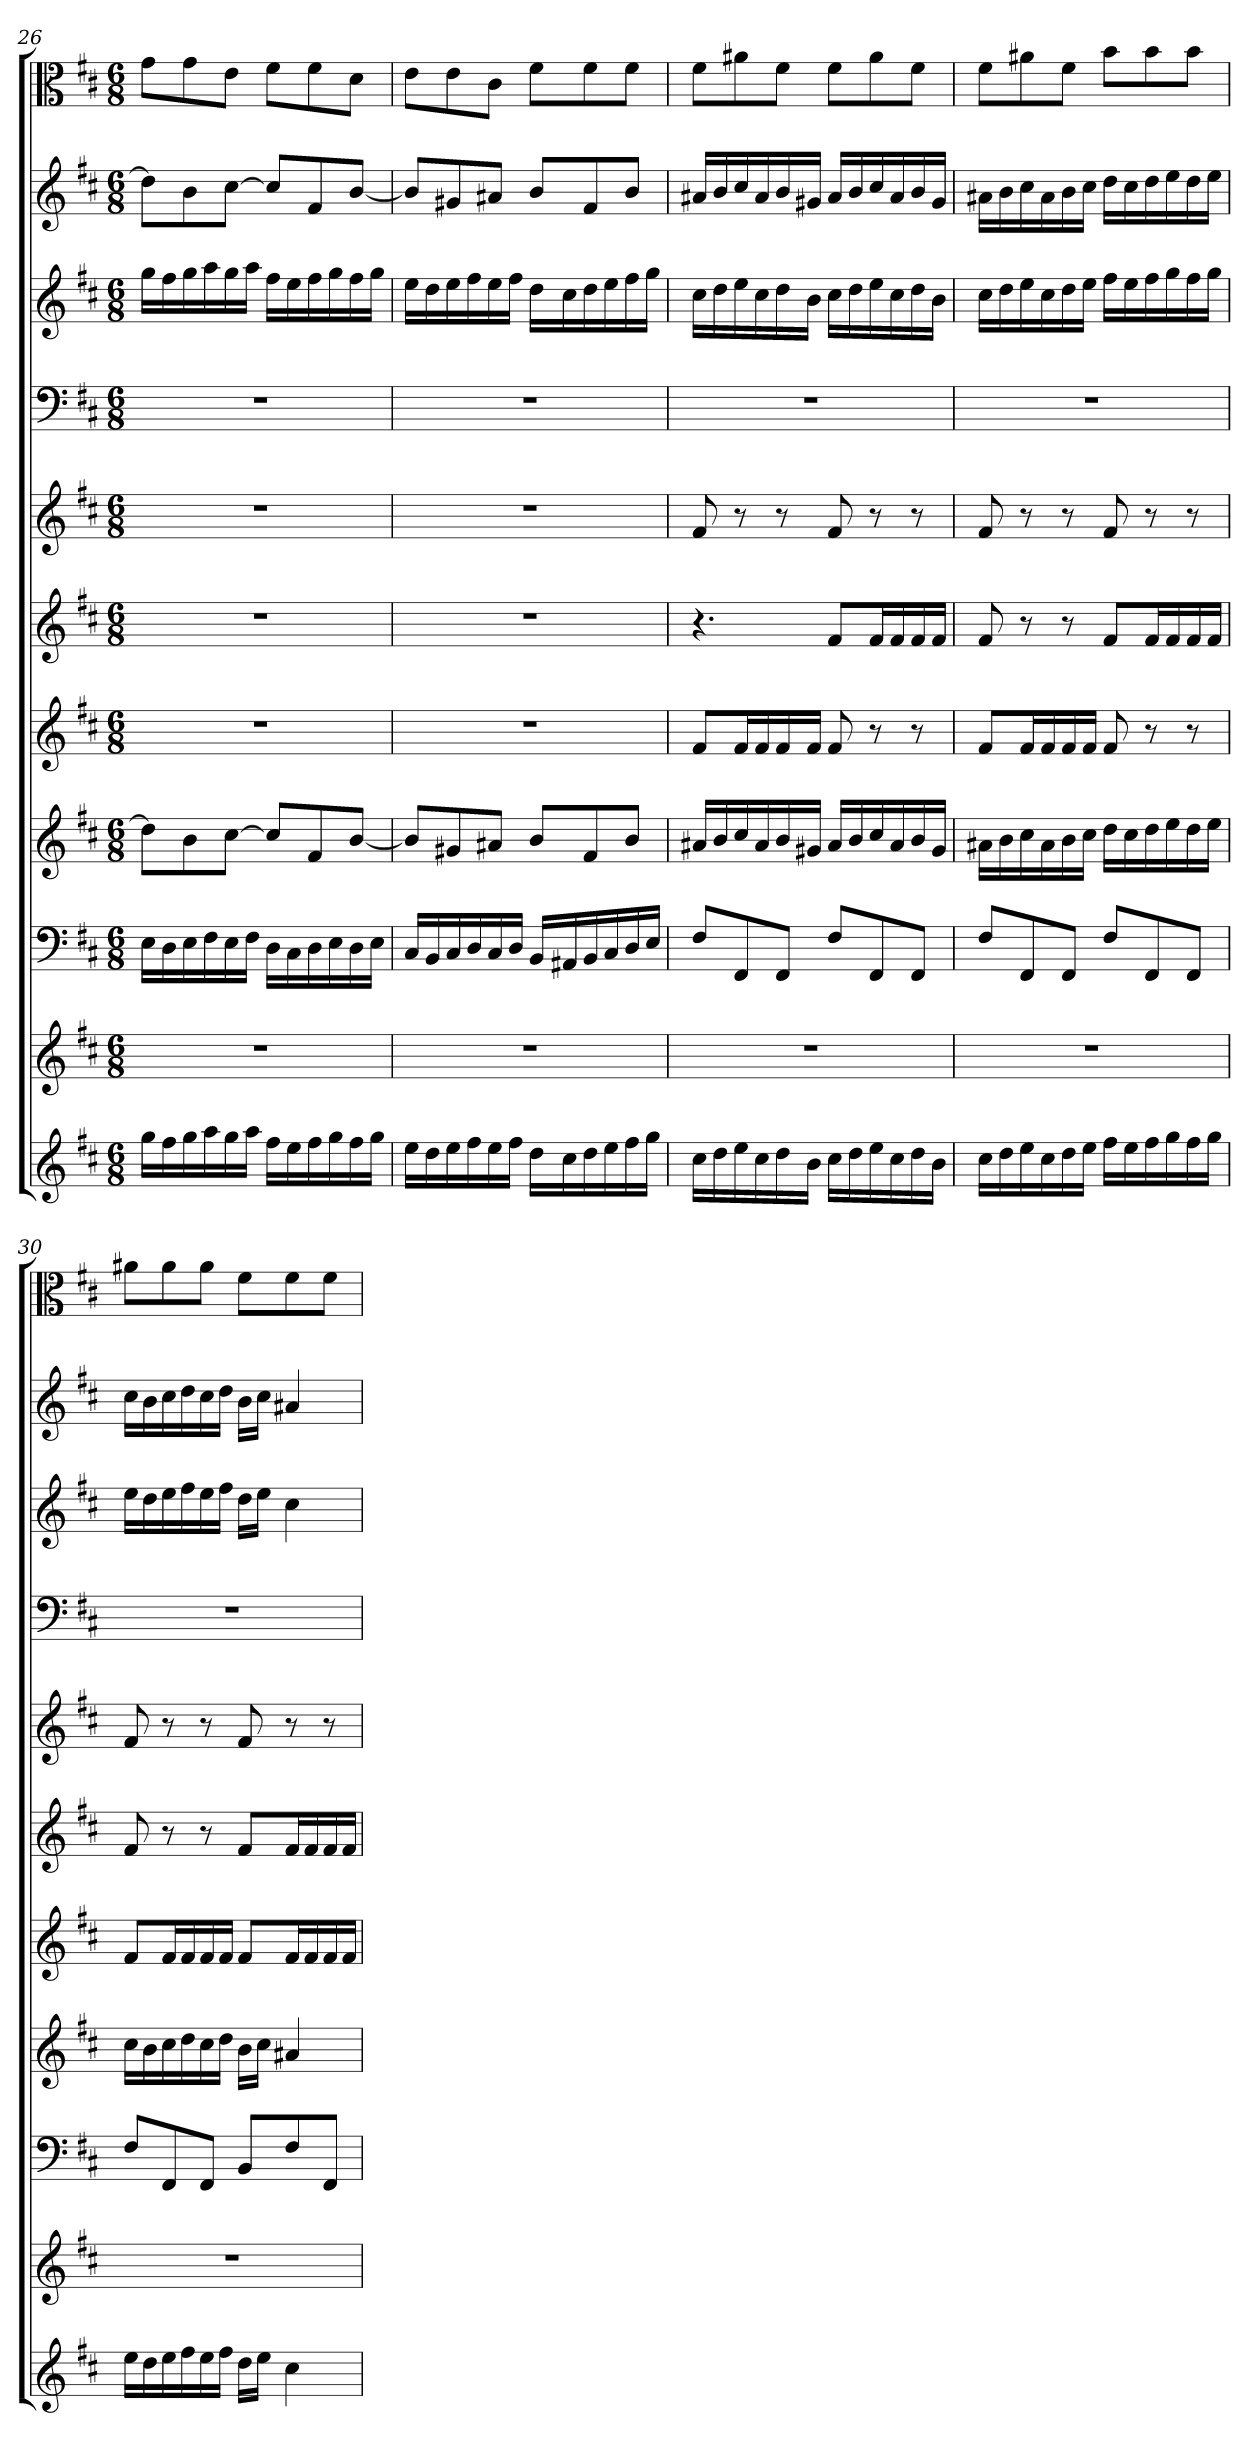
**kern	**kern	**kern	**kern	**kern	**kern	**kern	**kern	**kern	**kern	**kern
*part11	*part10	*part9	*part8	*part7	*part6	*part5	*part4	*part3	*part2	*part1
*staff11	*staff10	*staff9	*staff8	*staff7	*staff6	*staff5	*staff4	*staff3	*staff2	*staff1
*clefG2	*clefG2	*clefF4	*clefG2	*clefG2	*clefG2	*clefG2	*clefF4	*clefG2	*clefG2	*clefC3
*k[f#c#]	*k[f#c#]	*k[f#c#]	*k[f#c#]	*k[f#c#]	*k[f#c#]	*k[f#c#]	*k[f#c#]	*k[f#c#]	*k[f#c#]	*k[f#c#]
*D:	*D:	*D:	*D:	*D:	*D:	*D:	*D:	*D:	*D:	*D:
*M6/8	*M6/8	*M6/8	*M6/8	*M6/8	*M6/8	*M6/8	*M6/8	*M6/8	*M6/8	*M6/8
=26	=26	=26	=26	=26	=26	=26	=26	=26	=26	=26
16gg\LL	2.r	16E\LL	8dd\L]	2.r	2.r	2.r	2.r	16gg\LL	8dd\L]	8g\L
16ff#\	.	16D\	.	.	.	.	.	16ff#\	.	.
16gg\	.	16E\	8b\	.	.	.	.	16gg\	8b\	8g\
16aa\	.	16F#\	.	.	.	.	.	16aa\	.	.
16gg\	.	16E\	[8cc#\J	.	.	.	.	16gg\	[8cc#\J	8e\J
16aa\JJ	.	16F#\JJ	.	.	.	.	.	16aa\JJ	.	.
16ff#\LL	.	16D\LL	8cc#/L]	.	.	.	.	16ff#\LL	8cc#/L]	8f#\L
16ee\	.	16C#\	.	.	.	.	.	16ee\	.	.
16ff#\	.	16D\	8f#/	.	.	.	.	16ff#\	8f#/	8f#\
16gg\	.	16E\	.	.	.	.	.	16gg\	.	.
16ff#\	.	16D\	[8b/J	.	.	.	.	16ff#\	[8b/J	8d\J
16gg\JJ	.	16E\JJ	.	.	.	.	.	16gg\JJ	.	.
=27	=27	=27	=27	=27	=27	=27	=27	=27	=27	=27
16ee\LL	2.r	16C#/LL	8b/L]	2.r	2.r	2.r	2.r	16ee\LL	8b/L]	8e\L
16dd\	.	16BB/	.	.	.	.	.	16dd\	.	.
16ee\	.	16C#/	8g#X/	.	.	.	.	16ee\	8g#X/	8e\
16ff#\	.	16D/	.	.	.	.	.	16ff#\	.	.
16ee\	.	16C#/	8a#X/J	.	.	.	.	16ee\	8a#X/J	8c#\J
16ff#\JJ	.	16D/JJ	.	.	.	.	.	16ff#\JJ	.	.
16dd\LL	.	16BB/LL	8b/L	.	.	.	.	16dd\LL	8b/L	8f#\L
16cc#\	.	16AA#X/	.	.	.	.	.	16cc#\	.	.
16dd\	.	16BB/	8f#/	.	.	.	.	16dd\	8f#/	8f#\
16ee\	.	16C#/	.	.	.	.	.	16ee\	.	.
16ff#\	.	16D/	8b/J	.	.	.	.	16ff#\	8b/J	8f#\J
16gg\JJ	.	16E/JJ	.	.	.	.	.	16gg\JJ	.	.
=28	=28	=28	=28	=28	=28	=28	=28	=28	=28	=28
16cc#\LL	2.r	8F#/L	16a#X/LL	8f#/L	4.r	8f#/	2.r	16cc#\LL	16a#X/LL	8f#\L
16dd\	.	.	16b/	.	.	.	.	16dd\	16b/	.
16ee\	.	8FF#/	16cc#/	16f#/L	.	8r	.	16ee\	16cc#/	8a#X\
16cc#\	.	.	16a#/	16f#/	.	.	.	16cc#\	16a#/	.
16dd\	.	8FF#/J	16b/	16f#/	.	8r	.	16dd\	16b/	8f#\J
16b\JJ	.	.	16g#X/JJ	16f#/JJ	.	.	.	16b\JJ	16g#X/JJ	.
16cc#\LL	.	8F#/L	16a#/LL	8f#/	8f#/L	8f#/	.	16cc#\LL	16a#/LL	8f#\L
16dd\	.	.	16b/	.	.	.	.	16dd\	16b/	.
16ee\	.	8FF#/	16cc#/	8r	16f#/L	8r	.	16ee\	16cc#/	8a#\
16cc#\	.	.	16a#/	.	16f#/	.	.	16cc#\	16a#/	.
16dd\	.	8FF#/J	16b/	8r	16f#/	8r	.	16dd\	16b/	8f#\J
16b\JJ	.	.	16g#/JJ	.	16f#/JJ	.	.	16b\JJ	16g#/JJ	.
=29	=29	=29	=29	=29	=29	=29	=29	=29	=29	=29
16cc#\LL	2.r	8F#/L	16a#X\LL	8f#/L	8f#/	8f#/	2.r	16cc#\LL	16a#X\LL	8f#\L
16dd\	.	.	16b\	.	.	.	.	16dd\	16b\	.
16ee\	.	8FF#/	16cc#\	16f#/L	8r	8r	.	16ee\	16cc#\	8a#X\
16cc#\	.	.	16a#\	16f#/	.	.	.	16cc#\	16a#\	.
16dd\	.	8FF#/J	16b\	16f#/	8r	8r	.	16dd\	16b\	8f#\J
16ee\JJ	.	.	16cc#\JJ	16f#/JJ	.	.	.	16ee\JJ	16cc#\JJ	.
16ff#\LL	.	8F#/L	16dd\LL	8f#/	8f#/L	8f#/	.	16ff#\LL	16dd\LL	8b\L
16ee\	.	.	16cc#\	.	.	.	.	16ee\	16cc#\	.
16ff#\	.	8FF#/	16dd\	8r	16f#/L	8r	.	16ff#\	16dd\	8b\
16gg\	.	.	16ee\	.	16f#/	.	.	16gg\	16ee\	.
16ff#\	.	8FF#/J	16dd\	8r	16f#/	8r	.	16ff#\	16dd\	8b\J
16gg\JJ	.	.	16ee\JJ	.	16f#/JJ	.	.	16gg\JJ	16ee\JJ	.
=30	=30	=30	=30	=30	=30	=30	=30	=30	=30	=30
16ee\LL	2.r	8F#/L	16cc#\LL	8f#/L	8f#/	8f#/	2.r	16ee\LL	16cc#\LL	8a#X\L
16dd\	.	.	16b\	.	.	.	.	16dd\	16b\	.
16ee\	.	8FF#/	16cc#\	16f#/L	8r	8r	.	16ee\	16cc#\	8a#\
16ff#\	.	.	16dd\	16f#/	.	.	.	16ff#\	16dd\	.
16ee\	.	8FF#/J	16cc#\	16f#/	8r	8r	.	16ee\	16cc#\	8a#\J
16ff#\JJ	.	.	16dd\JJ	16f#/JJ	.	.	.	16ff#\JJ	16dd\JJ	.
16dd\LL	.	8BB/L	16b\LL	8f#/L	8f#/L	8f#/	.	16dd\LL	16b\LL	8f#\L
16ee\JJ	.	.	16cc#\JJ	.	.	.	.	16ee\JJ	16cc#\JJ	.
4cc#\	.	8F#/	4a#X/	16f#/L	16f#/L	8r	.	4cc#\	4a#X/	8f#\
.	.	.	.	16f#/	16f#/	.	.	.	.	.
.	.	8FF#/J	.	16f#/	16f#/	8r	.	.	.	8f#\J
.	.	.	.	16f#/JJ	16f#/JJ	.	.	.	.	.
=	=	=	=	=	=	=	=	=	=	=
*-	*-	*-	*-	*-	*-	*-	*-	*-	*-	*-
